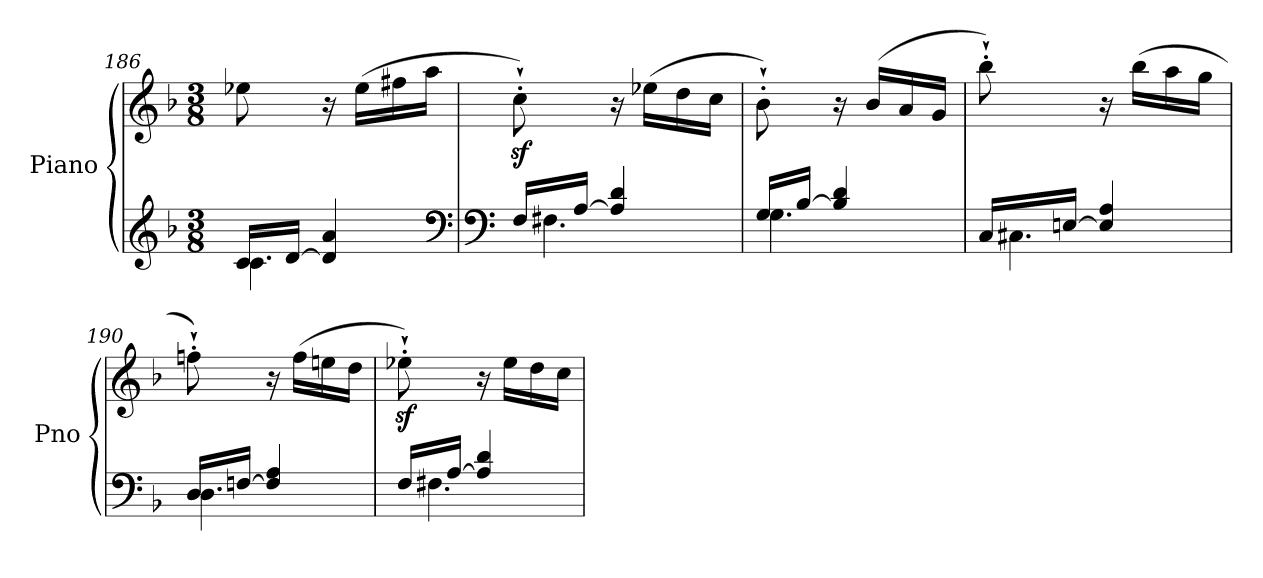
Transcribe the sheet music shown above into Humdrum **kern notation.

**kern	**kern
*part1	*part1
*staff2	*staff1
*I"Piano	*
*I'Pno	*
*clefG2	*clefG2
*k[b-]	*k[b-]
*F:	*F:
*M3/8	*M3/8
=186	=186
*^	*
16c/LL	4.c\	8ee-X\
[16d/JJ	.	.
4d/] 4a/	.	16r
.	.	(16ee-\LL
.	.	16ff#X\
.	.	16aa\JJ
*clefF4	*	*
!!LO:LB:g=z
=187	=187	=187
*clefF4	*	*
16F/LL	4.F#X\	8ccz<`'\)
[16A/JJ	.	.
4A/] 4d/	.	16r
.	.	(16ee-X\LL
.	.	16dd\
.	.	16cc\JJ
=188	=188	=188
16G/LL	4.G\	8b-`'\)
[16B-/JJ	.	.
4B-/] 4d/	.	16r
.	.	(16b-/LL
.	.	16a/
.	.	16g/JJ
=189	=189	=189
16C/LL	4.C#X\	8bb-`'\)
[16En/JJ	.	.
4E/] 4A/	.	16r
.	.	(16bb-\LL
.	.	16aa\
.	.	16gg\JJ
=190	=190	=190
16D/LL	4.D\	8ffn`'\)
[16Fn/JJ	.	.
4F/] 4A/	.	16r
.	.	(16ff\LL
.	.	16een\
.	.	16dd\JJ
=191	=191	=191
16F/LL	4.F#X\	8ee-Xz<`'\)
[16A/JJ	.	.
4A/] 4d/	.	16r
.	.	16ee-\LL
.	.	16dd\
.	.	16cc\JJ
*v	*v	*
=	=
*-	*-
